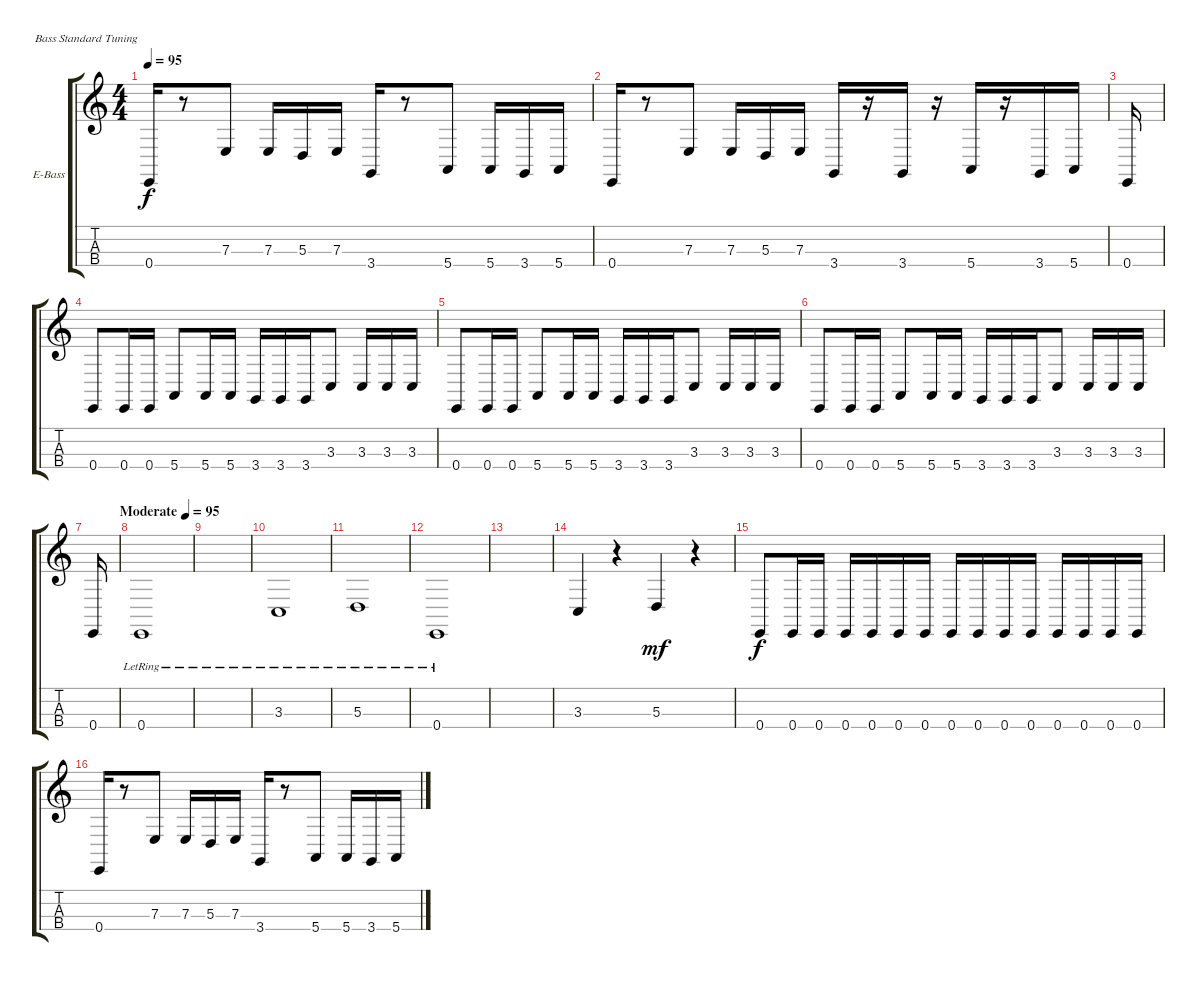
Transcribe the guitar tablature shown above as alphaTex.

\bracketExtendMode groupsimilarinstruments
\firstSystemTrackNameOrientation horizontal
\otherSystemsTrackNameOrientation horizontal
\track ("Electric Bass" "E-Bass") {instrument electricbassfinger}
\staff {score tabs}
\tuning (G2 D2 A1 E1)
\ts (4 4)
\tempo 95
\clef g2
\ks c
0.4.16{dy f} r.8 7.3.8 7.3.16 5.3.16 7.3.16 3.4.16 r.8 5.4.8 5.4.16 3.4.16 5.4.16 |
0.4.16 r.8 7.3.8 7.3.16 5.3.16 7.3.16 3.4.16 r.16 3.4.16 r.16 5.4.16 r.16 3.4.16 5.4.16 |
0.4.16 |
0.4.8 0.4.16 0.4.16 5.4.8 5.4.16 5.4.16 3.4.16 3.4.16 3.4.16 3.3.8 3.3.16 3.3.16 3.3.16 |
0.4.8 0.4.16 0.4.16 5.4.8 5.4.16 5.4.16 3.4.16 3.4.16 3.4.16 3.3.8 3.3.16 3.3.16 3.3.16 |
0.4.8 0.4.16 0.4.16 5.4.8 5.4.16 5.4.16 3.4.16 3.4.16 3.4.16 3.3.8 3.3.16 3.3.16 3.3.16 |
\tempo (95 "Moderate" 1)
0.4.16 |
0.4{lr}.1 |
|
3.3{lr}.1 |
5.3{lr}.1 |
0.4{lr}.1 |
|
3.3.4 r.4 5.3.4{dy mf} r.4 |
0.4.8{dy f} 0.4.16 0.4.16 0.4.16 0.4.16 0.4.16 0.4.16 0.4.16 0.4.16 0.4.16 0.4.16 0.4.16 0.4.16 0.4.16 0.4.16 |
0.4.16 r.8 7.3.8 7.3.16 5.3.16 7.3.16 3.4.16 r.8 5.4.8 5.4.16 3.4.16 5.4.16
